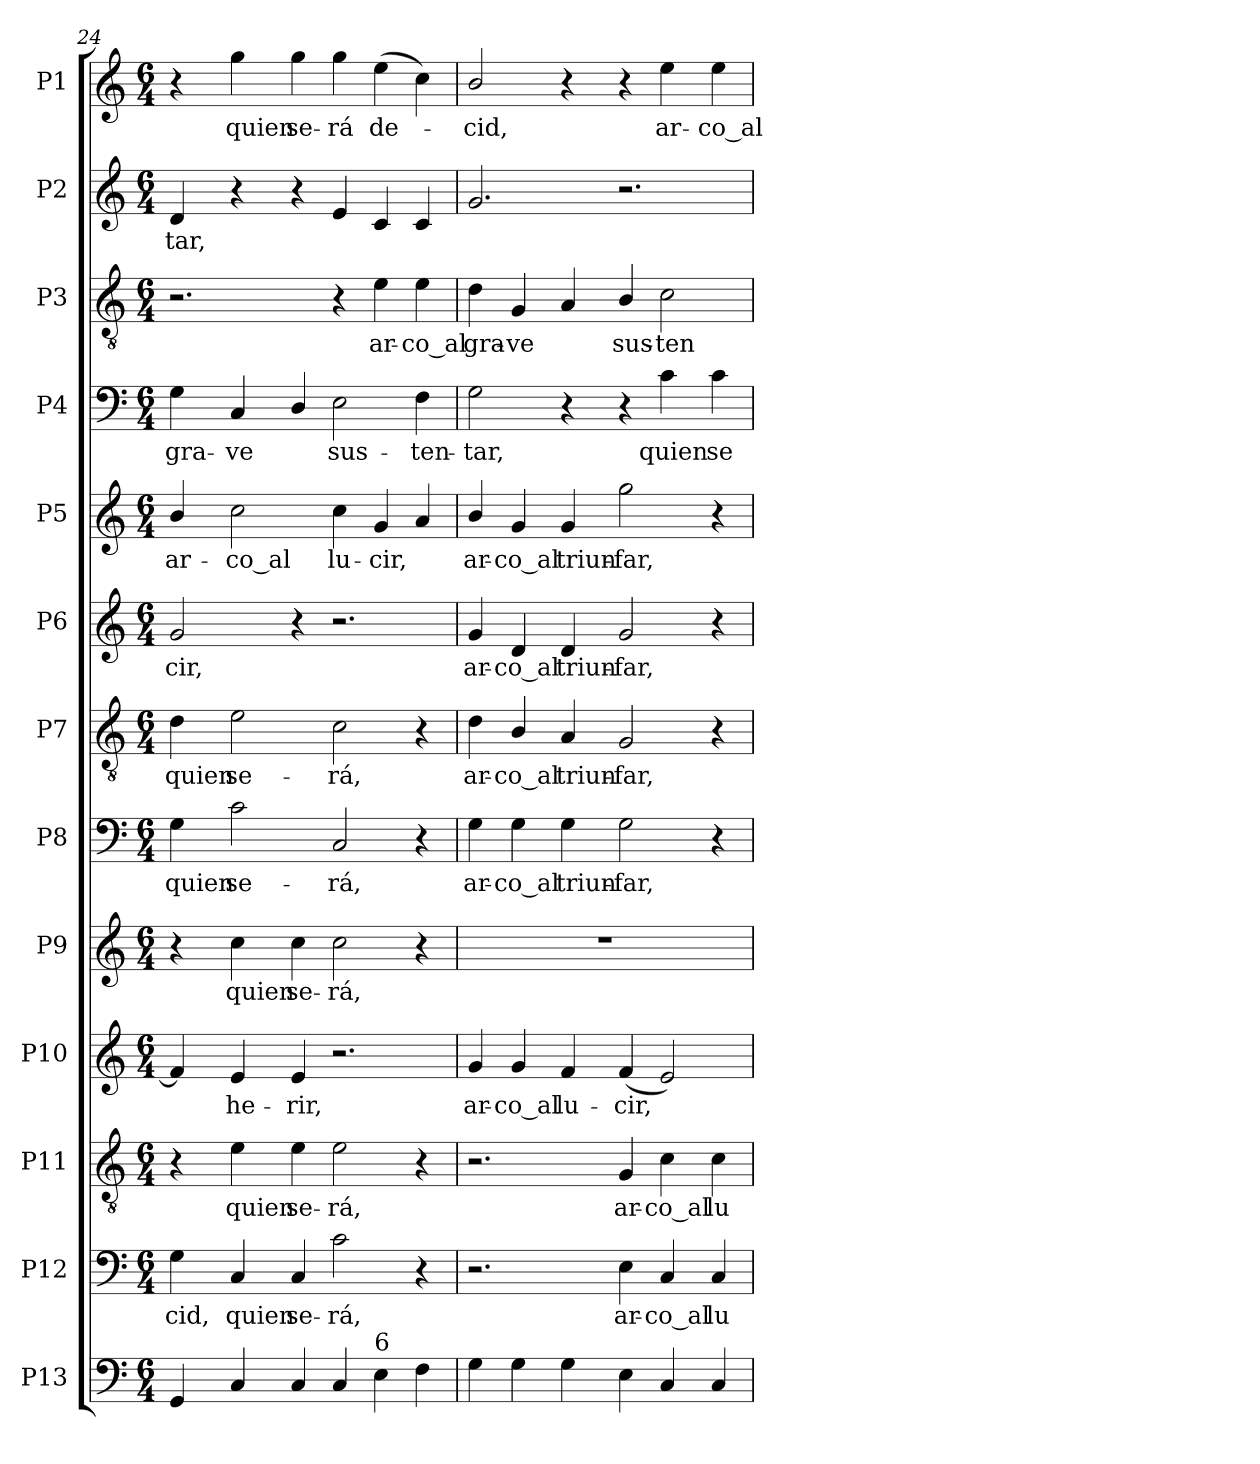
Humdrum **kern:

**kern	**kern	**text	**kern	**text	**kern	**text	**kern	**text	**kern	**text	**kern	**text	**kern	**text	**kern	**text	**kern	**text	**kern	**text	**kern	**text	**kern	**text
*part13	*part12	*part12	*part11	*part11	*part10	*part10	*part9	*part9	*part8	*part8	*part7	*part7	*part6	*part6	*part5	*part5	*part4	*part4	*part3	*part3	*part2	*part2	*part1	*part1
*staff13	*staff12	*staff12	*staff11	*staff11	*staff10	*staff10	*staff9	*staff9	*staff8	*staff8	*staff7	*staff7	*staff6	*staff6	*staff5	*staff5	*staff4	*staff4	*staff3	*staff3	*staff2	*staff2	*staff1	*staff1
*I"P13	*I"P12	*	*I"P11	*	*I"P10	*	*I"P9	*	*I"P8	*	*I"P7	*	*I"P6	*	*I"P5	*	*I"P4	*	*I"P3	*	*I"P2	*	*I"P1	*
*clefF4	*clefF4	*	*clefGv2	*	*clefG2	*	*clefG2	*	*clefF4	*	*clefGv2	*	*clefG2	*	*clefG2	*	*clefF4	*	*clefGv2	*	*clefG2	*	*clefG2	*
*	*	*	*ITrd7c12	*	*	*	*	*	*	*	*ITrd7c12	*	*	*	*	*	*	*	*ITrd7c12	*	*	*	*	*
*k[]	*k[]	*	*k[]	*	*k[]	*	*k[]	*	*k[]	*	*k[]	*	*k[]	*	*k[]	*	*k[]	*	*k[]	*	*k[]	*	*k[]	*
*C:	*C:	*	*C:	*	*C:	*	*C:	*	*C:	*	*C:	*	*C:	*	*C:	*	*C:	*	*C:	*	*C:	*	*C:	*
*M6/4	*M6/4	*	*M6/4	*	*M6/4	*	*M6/4	*	*M6/4	*	*M6/4	*	*M6/4	*	*M6/4	*	*M6/4	*	*M6/4	*	*M6/4	*	*M6/4	*
=24	=24	=24	=24	=24	=24	=24	=24	=24	=24	=24	=24	=24	=24	=24	=24	=24	=24	=24	=24	=24	=24	=24	=24	=24
!	!	!LO:LY:b:color=#000000	!	!	!	!	!	!	!	!	!	!	!	!	!	!	!	!	!	!	!	!	!	!
!	!	!	!	!	!	!	!	!	!	!LO:LY:b:color=#000000	!	!	!	!	!	!	!	!	!	!	!	!	!	!
!	!	!	!	!	!	!	!	!	!	!	!	!LO:LY:b:color=#000000	!	!	!	!	!	!	!	!	!	!	!	!
!	!	!	!	!	!	!	!	!	!	!	!	!	!	!LO:LY:b:color=#000000	!	!	!	!	!	!	!	!	!	!
!	!	!	!	!	!	!	!	!	!	!	!	!	!	!	!	!LO:LY:b:color=#000000	!	!	!	!	!	!	!	!
!	!	!	!	!	!	!	!	!	!	!	!	!	!	!	!	!	!	!LO:LY:b:color=#000000	!	!	!	!	!	!
!	!	!	!	!	!	!	!	!	!	!	!	!	!	!	!	!	!	!	!	!	!	!LO:LY:b:color=#000000	!	!
4GGi/	4Gi\	-cid,	4r	.	4fi/]	.	4r	.	4Gi\	quien	4Di\	quien	2gi/	-cir,	4bi/	ar-	4Gi\	gra-	2.r	.	4di/	-tar,	4r	.
!	!	!LO:LY:b:color=#000000	!	!	!	!	!	!	!	!	!	!	!	!	!	!	!	!	!	!	!	!	!	!
!	!	!	!	!LO:LY:b:color=#000000	!	!	!	!	!	!	!	!	!	!	!	!	!	!	!	!	!	!	!	!
!	!	!	!	!	!	!LO:LY:b:color=#000000	!	!	!	!	!	!	!	!	!	!	!	!	!	!	!	!	!	!
!	!	!	!	!	!	!	!	!LO:LY:b:color=#000000	!	!	!	!	!	!	!	!	!	!	!	!	!	!	!	!
!	!	!	!	!	!	!	!	!	!	!LO:LY:b:color=#000000	!	!	!	!	!	!	!	!	!	!	!	!	!	!
!	!	!	!	!	!	!	!	!	!	!	!	!LO:LY:b:color=#000000	!	!	!	!	!	!	!	!	!	!	!	!
!	!	!	!	!	!	!	!	!	!	!	!	!	!	!	!	!LO:LY:b:color=#000000	!	!	!	!	!	!	!	!
!	!	!	!	!	!	!	!	!	!	!	!	!	!	!	!	!	!	!LO:LY:b:color=#000000	!	!	!	!	!	!
!	!	!	!	!	!	!	!	!	!	!	!	!	!	!	!	!	!	!	!	!	!	!	!	!LO:LY:b:color=#000000
4Ci/	4Ci/	quien	4Ei\	quien	4ei/	he-	4cci\	quien	2ci\	se-	2Ei\	se-	.	.	2cci\	-co_al	4Ci/	-ve	.	.	4r	.	4ggi\	quien
!	!	!LO:LY:b:color=#000000	!	!	!	!	!	!	!	!	!	!	!	!	!	!	!	!	!	!	!	!	!	!
!	!	!	!	!LO:LY:b:color=#000000	!	!	!	!	!	!	!	!	!	!	!	!	!	!	!	!	!	!	!	!
!	!	!	!	!	!	!LO:LY:b:color=#000000	!	!	!	!	!	!	!	!	!	!	!	!	!	!	!	!	!	!
!	!	!	!	!	!	!	!	!LO:LY:b:color=#000000	!	!	!	!	!	!	!	!	!	!	!	!	!	!	!	!
!	!	!	!	!	!	!	!	!	!	!	!	!	!	!	!	!	!	!	!	!	!	!	!	!LO:LY:b:color=#000000
4Ci/	4Ci/	se-	4Ei\	se-	4ei/	-rir,	4cci\	se-	.	.	.	.	4r	.	.	.	4Di/	.	.	.	4r	.	4ggi\	se-
!	!	!LO:LY:b:color=#000000	!	!	!	!	!	!	!	!	!	!	!	!	!	!	!	!	!	!	!	!	!	!
!	!	!	!	!LO:LY:b:color=#000000	!	!	!	!	!	!	!	!	!	!	!	!	!	!	!	!	!	!	!	!
!	!	!	!	!	!	!	!	!LO:LY:b:color=#000000	!	!	!	!	!	!	!	!	!	!	!	!	!	!	!	!
!	!	!	!	!	!	!	!	!	!	!LO:LY:b:color=#000000	!	!	!	!	!	!	!	!	!	!	!	!	!	!
!	!	!	!	!	!	!	!	!	!	!	!	!LO:LY:b:color=#000000	!	!	!	!	!	!	!	!	!	!	!	!
!	!	!	!	!	!	!	!	!	!	!	!	!	!	!	!	!LO:LY:b:color=#000000	!	!	!	!	!	!	!	!
!	!	!	!	!	!	!	!	!	!	!	!	!	!	!	!	!	!	!LO:LY:b:color=#000000	!	!	!	!	!	!
!	!	!	!	!	!	!	!	!	!	!	!	!	!	!	!	!	!	!	!	!	!	!	!	!LO:LY:b:color=#000000
4Ci/	2ci\	-rá,	2Ei\	-rá,	2.r	.	2cci\	-rá,	2Ci/	-rá,	2Ci\	-rá,	2.r	.	4cci\	lu-	2Ei\	sus-	4r	.	4ei/	.	4ggi\	-rá
!	!	!	!	!	!	!	!	!	!	!	!	!	!	!	!	!LO:LY:b:color=#000000	!	!	!	!	!	!	!	!
!	!	!	!	!	!	!	!	!	!	!	!	!	!	!	!	!	!	!	!	!LO:LY:b:color=#000000	!	!	!	!
!LO:TX:a:t=6	!	!	!	!	!	!	!	!	!	!	!	!	!	!	!	!	!	!	!	!	!	!	!	!
!	!	!	!	!	!	!	!	!	!	!	!	!	!	!	!	!	!	!	!	!	!	!	!	!LO:LY:b:color=#000000
4Ei\	.	.	.	.	.	.	.	.	.	.	.	.	.	.	4gi/	-cir,	.	.	4Ei\	ar-	4ci/	.	(4eei\	de-
!	!	!	!	!	!	!	!	!	!	!	!	!	!	!	!	!	!	!LO:LY:b:color=#000000	!	!	!	!	!	!
!	!	!	!	!	!	!	!	!	!	!	!	!	!	!	!	!	!	!	!	!LO:LY:b:color=#000000	!	!	!	!
4Fi\	4r	.	4r	.	.	.	4r	.	4r	.	4r	.	.	.	4ai/	.	4Fi\	-ten-	4Ei\	-co_al	4ci/	.	4cci\)	.
!!LO:PB:g=z
=25	=25	=25	=25	=25	=25	=25	=25	=25	=25	=25	=25	=25	=25	=25	=25	=25	=25	=25	=25	=25	=25	=25	=25	=25
!	!	!	!	!	!	!LO:LY:b:color=#000000	!LO:N:vis=1	!	!	!	!	!	!	!	!	!	!	!	!	!	!	!	!	!
!	!	!	!	!	!	!	!	!	!	!LO:LY:b:color=#000000	!	!	!	!	!	!	!	!	!	!	!	!	!	!
!	!	!	!	!	!	!	!	!	!	!	!	!LO:LY:b:color=#000000	!	!	!	!	!	!	!	!	!	!	!	!
!	!	!	!	!	!	!	!	!	!	!	!	!	!	!LO:LY:b:color=#000000	!	!	!	!	!	!	!	!	!	!
!	!	!	!	!	!	!	!	!	!	!	!	!	!	!	!	!LO:LY:b:color=#000000	!	!	!	!	!	!	!	!
!	!	!	!	!	!	!	!	!	!	!	!	!	!	!	!	!	!	!LO:LY:b:color=#000000	!	!	!	!	!	!
!	!	!	!	!	!	!	!	!	!	!	!	!	!	!	!	!	!	!	!	!LO:LY:b:color=#000000	!	!	!	!
!	!	!	!	!	!	!	!	!	!	!	!	!	!	!	!	!	!	!	!	!	!	!	!	!LO:LY:b:color=#000000
4Gi\	2.r	.	2.r	.	4gi/	ar-	1.r	.	4Gi\	ar-	4Di\	ar-	4gi/	ar-	4bi/	ar-	2Gi\	-tar,	4Di\	gra-	2.gi/	.	2bi/	-cid,
!	!	!	!	!	!	!LO:LY:b:color=#000000	!	!	!	!	!	!	!	!	!	!	!	!	!	!	!	!	!	!
!	!	!	!	!	!	!	!	!	!	!LO:LY:b:color=#000000	!	!	!	!	!	!	!	!	!	!	!	!	!	!
!	!	!	!	!	!	!	!	!	!	!	!	!LO:LY:b:color=#000000	!	!	!	!	!	!	!	!	!	!	!	!
!	!	!	!	!	!	!	!	!	!	!	!	!	!	!LO:LY:b:color=#000000	!	!	!	!	!	!	!	!	!	!
!	!	!	!	!	!	!	!	!	!	!	!	!	!	!	!	!LO:LY:b:color=#000000	!	!	!	!	!	!	!	!
!	!	!	!	!	!	!	!	!	!	!	!	!	!	!	!	!	!	!	!	!LO:LY:b:color=#000000	!	!	!	!
4Gi\	.	.	.	.	4gi/	-co_al	.	.	4Gi\	-co_al	4BBi/	-co_al	4di/	-co_al	4gi/	-co_al	.	.	4GGi/	-ve	.	.	.	.
!	!	!	!	!	!	!LO:LY:b:color=#000000	!	!	!	!	!	!	!	!	!	!	!	!	!	!	!	!	!	!
!	!	!	!	!	!	!	!	!	!	!LO:LY:b:color=#000000	!	!	!	!	!	!	!	!	!	!	!	!	!	!
!	!	!	!	!	!	!	!	!	!	!	!	!LO:LY:b:color=#000000	!	!	!	!	!	!	!	!	!	!	!	!
!	!	!	!	!	!	!	!	!	!	!	!	!	!	!LO:LY:b:color=#000000	!	!	!	!	!	!	!	!	!	!
!	!	!	!	!	!	!	!	!	!	!	!	!	!	!	!	!LO:LY:b:color=#000000	!	!	!	!	!	!	!	!
4Gi\	.	.	.	.	4fi/	lu-	.	.	4Gi\	triun-	4AAi/	triun-	4di/	triun-	4gi/	triun-	4r	.	4AAi/	.	.	.	4r	.
!	!	!LO:LY:b:color=#000000	!	!	!	!	!	!	!	!	!	!	!	!	!	!	!	!	!	!	!	!	!	!
!	!	!	!	!LO:LY:b:color=#000000	!	!	!	!	!	!	!	!	!	!	!	!	!	!	!	!	!	!	!	!
!	!	!	!	!	!	!LO:LY:b:color=#000000	!	!	!	!	!	!	!	!	!	!	!	!	!	!	!	!	!	!
!	!	!	!	!	!	!	!	!	!	!LO:LY:b:color=#000000	!	!	!	!	!	!	!	!	!	!	!	!	!	!
!	!	!	!	!	!	!	!	!	!	!	!	!LO:LY:b:color=#000000	!	!	!	!	!	!	!	!	!	!	!	!
!	!	!	!	!	!	!	!	!	!	!	!	!	!	!LO:LY:b:color=#000000	!	!	!	!	!	!	!	!	!	!
!	!	!	!	!	!	!	!	!	!	!	!	!	!	!	!	!LO:LY:b:color=#000000	!	!	!	!	!	!	!	!
!	!	!	!	!	!	!	!	!	!	!	!	!	!	!	!	!	!	!	!	!LO:LY:b:color=#000000	!	!	!	!
4Ei\	4Ei\	ar-	4GGi/	ar-	(4fi/	-cir,	.	.	2Gi\	-far,	2GGi/	-far,	2gi/	-far,	2ggi\	-far,	4r	.	4BBi/	sus-	2.r	.	4r	.
!	!	!LO:LY:b:color=#000000	!	!	!	!	!	!	!	!	!	!	!	!	!	!	!	!	!	!	!	!	!	!
!	!	!	!	!LO:LY:b:color=#000000	!	!	!	!	!	!	!	!	!	!	!	!	!	!	!	!	!	!	!	!
!	!	!	!	!	!	!	!	!	!	!	!	!	!	!	!	!	!	!LO:LY:b:color=#000000	!	!	!	!	!	!
!	!	!	!	!	!	!	!	!	!	!	!	!	!	!	!	!	!	!	!	!LO:LY:b:color=#000000	!	!	!	!
!	!	!	!	!	!	!	!	!	!	!	!	!	!	!	!	!	!	!	!	!	!	!	!	!LO:LY:b:color=#000000
4Ci/	4Ci/	-co_al	4Ci\	-co_al	2ei/)	.	.	.	.	.	.	.	.	.	.	.	4ci\	quien	2Ci\	-ten-	.	.	4eei\	ar-
!	!	!LO:LY:b:color=#000000	!	!	!	!	!	!	!	!	!	!	!	!	!	!	!	!	!	!	!	!	!	!
!	!	!	!	!LO:LY:b:color=#000000	!	!	!	!	!	!	!	!	!	!	!	!	!	!	!	!	!	!	!	!
!	!	!	!	!	!	!	!	!	!	!	!	!	!	!	!	!	!	!LO:LY:b:color=#000000	!	!	!	!	!	!
!	!	!	!	!	!	!	!	!	!	!	!	!	!	!	!	!	!	!	!	!	!	!	!	!LO:LY:b:color=#000000
4Ci/	4Ci/	lu-	4Ci\	lu-	.	.	.	.	4r	.	4r	.	4r	.	4r	.	4ci\	se-	.	.	.	.	4eei\	-co_al
=	=	=	=	=	=	=	=	=	=	=	=	=	=	=	=	=	=	=	=	=	=	=	=	=
*-	*-	*-	*-	*-	*-	*-	*-	*-	*-	*-	*-	*-	*-	*-	*-	*-	*-	*-	*-	*-	*-	*-	*-	*-
